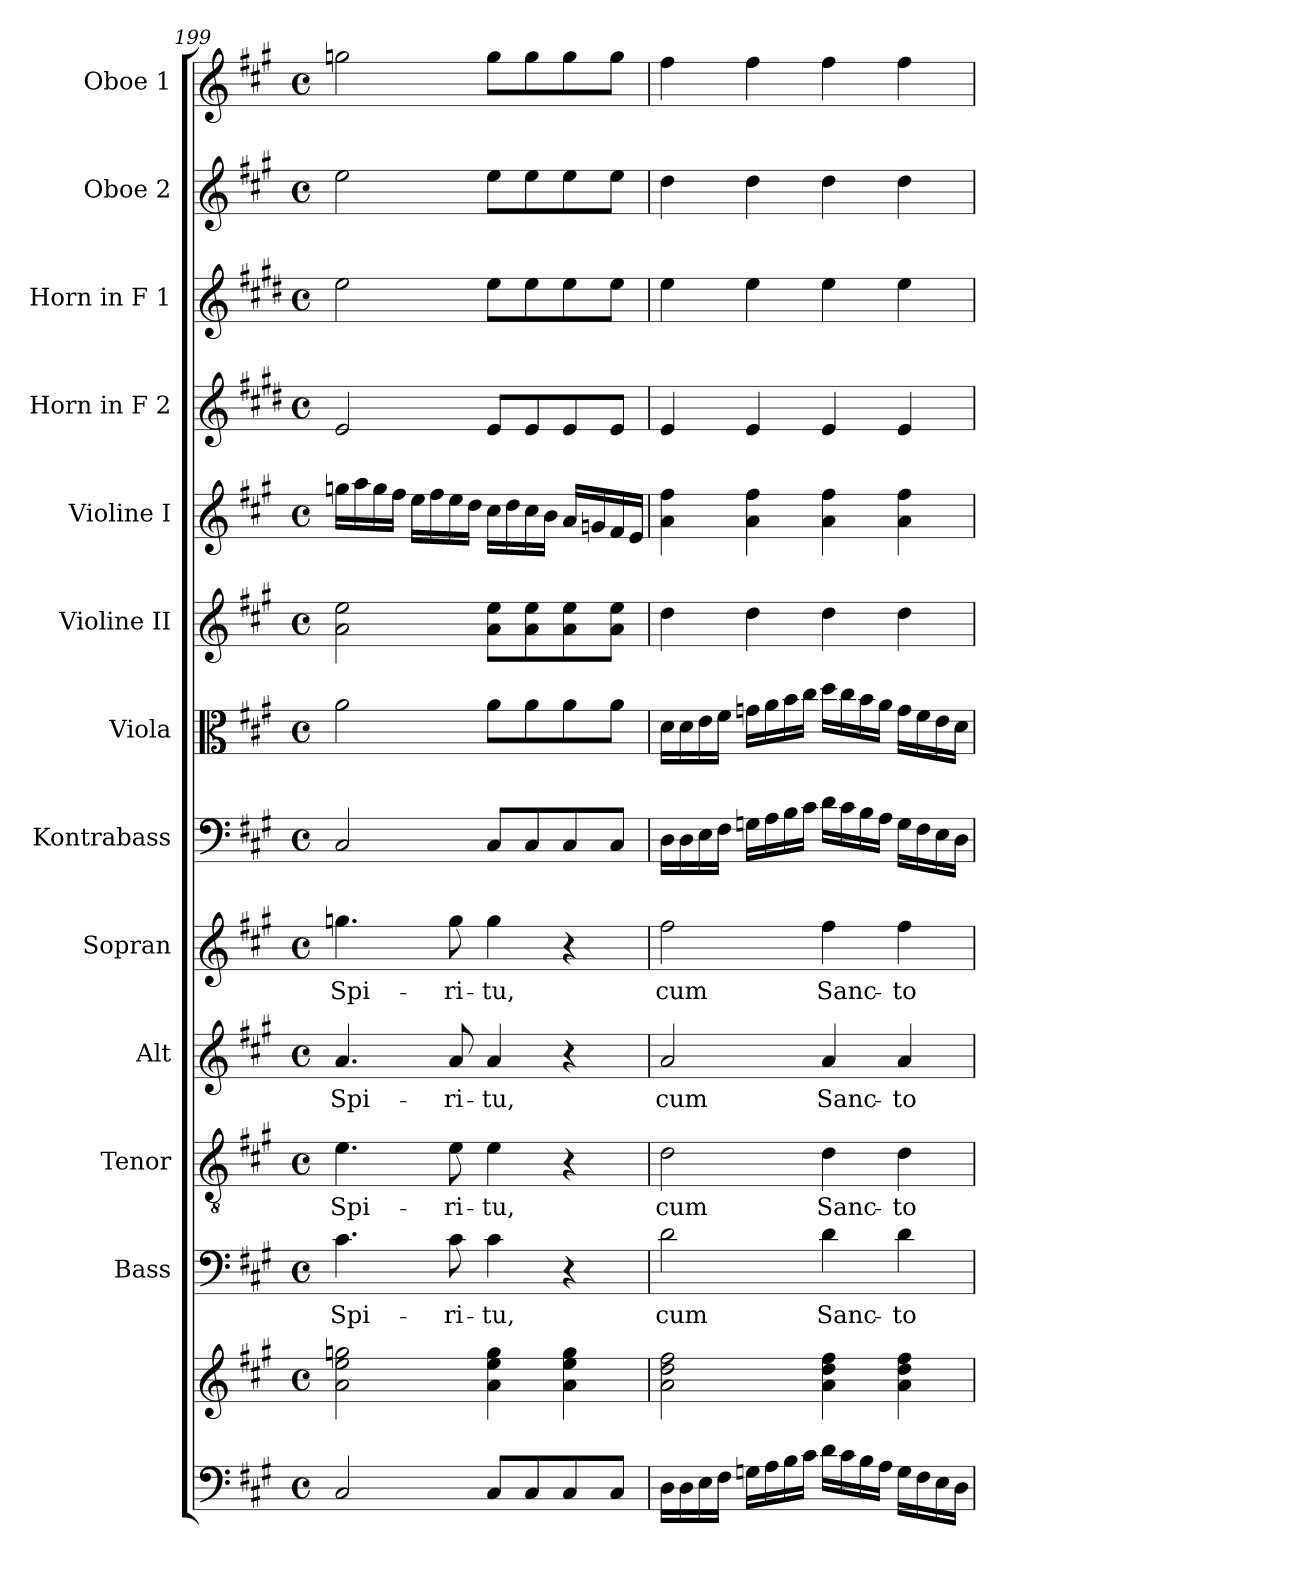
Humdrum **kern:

**kern	**kern	**kern	**text	**kern	**text	**kern	**text	**kern	**text	**kern	**kern	**kern	**kern	**kern	**kern	**kern	**kern
*part13	*part13	*part12	*part12	*part11	*part11	*part10	*part10	*part9	*part9	*part8	*part7	*part6	*part5	*part4	*part3	*part2	*part1
*staff14	*staff13	*staff12	*staff12	*staff11	*staff11	*staff10	*staff10	*staff9	*staff9	*staff8	*staff7	*staff6	*staff5	*staff4	*staff3	*staff2	*staff1
*	*	*I"Bass	*	*I"Tenor	*	*I"Alt	*	*I"Sopran	*	*I"Kontrabass	*I"Viola	*I"Violine II	*I"Violine I	*I"Horn in F 2	*I"Horn in F 1	*I"Oboe 2	*I"Oboe 1
*	*	*I'B.	*	*I'T.	*	*I'A.	*	*I'S.	*	*I'Kb.	*I'Vla.	*I'Vl. II	*I'Vl. I	*	*	*I'Ob.. 2	*I'Ob. 1
*clefF4	*clefG2	*clefF4	*	*clefGv2	*	*clefG2	*	*clefG2	*	*clefF4	*clefC3	*clefG2	*clefG2	*clefG2	*clefG2	*clefG2	*clefG2
*	*	*	*	*	*	*	*	*	*	*ITrd7c12	*	*	*	*ITrd4c7	*ITrd4c7	*	*
*k[f#c#g#]	*k[f#c#g#]	*k[f#c#g#]	*	*k[f#c#g#]	*	*k[f#c#g#]	*	*k[f#c#g#]	*	*k[f#c#g#]	*k[f#c#g#]	*k[f#c#g#]	*k[f#c#g#]	*k[f#c#g#]	*k[f#c#g#]	*k[f#c#g#]	*k[f#c#g#]
*A:	*A:	*A:	*	*A:	*	*A:	*	*A:	*	*A:	*A:	*A:	*A:	*A:	*A:	*A:	*A:
*M4/4	*M4/4	*M4/4	*	*M4/4	*	*M4/4	*	*M4/4	*	*M4/4	*M4/4	*M4/4	*M4/4	*M4/4	*M4/4	*M4/4	*M4/4
*met(c)	*met(c)	*met(c)	*	*met(c)	*	*met(c)	*	*met(c)	*	*met(c)	*met(c)	*met(c)	*met(c)	*met(c)	*met(c)	*met(c)	*met(c)
=199	=199	=199	=199	=199	=199	=199	=199	=199	=199	=199	=199	=199	=199	=199	=199	=199	=199
!	!	!	!LO:LY:b	!	!LO:LY:b	!	!LO:LY:b	!	!LO:LY:b	!	!	!	!	!	!	!	!
2C#/	2a\ 2ee\ 2ggn\	4.c#\	Spi-	4.e\	Spi-	4.a/	Spi-	4.ggn\	Spi-	2CC#/	2a\	2a\ 2ee\	16ggn\LL	2A/	2a\	2ee\	2ggn\
.	.	.	.	.	.	.	.	.	.	.	.	.	16aa\	.	.	.	.
.	.	.	.	.	.	.	.	.	.	.	.	.	16gg\	.	.	.	.
.	.	.	.	.	.	.	.	.	.	.	.	.	16ff#\JJ	.	.	.	.
.	.	.	.	.	.	.	.	.	.	.	.	.	16ee\LL	.	.	.	.
.	.	.	.	.	.	.	.	.	.	.	.	.	16ff#\	.	.	.	.
!	!	!	!LO:LY:b	!	!LO:LY:b	!	!LO:LY:b	!	!LO:LY:b	!	!	!	!	!	!	!	!
.	.	8c#\	-ri-	8e\	-ri-	8a/	-ri-	8gg\	-ri-	.	.	.	16ee\	.	.	.	.
.	.	.	.	.	.	.	.	.	.	.	.	.	16dd\JJ	.	.	.	.
!	!	!	!LO:LY:b	!	!LO:LY:b	!	!LO:LY:b	!	!LO:LY:b	!	!	!	!	!	!	!	!
8C#/L	4a\ 4ee\ 4gg\	4c#\	-tu,	4e\	-tu,	4a/	-tu,	4gg\	-tu,	8CC#/L	8a\L	8a\ 8ee\L	16cc#\LL	8A/L	8a\L	8ee\L	8gg\L
.	.	.	.	.	.	.	.	.	.	.	.	.	16dd\	.	.	.	.
8C#/	.	.	.	.	.	.	.	.	.	8CC#/	8a\	8a\ 8ee\	16cc#\	8A/	8a\	8ee\	8gg\
.	.	.	.	.	.	.	.	.	.	.	.	.	16b\JJ	.	.	.	.
8C#/	4a\ 4ee\ 4gg\	4r	.	4r	.	4r	.	4r	.	8CC#/	8a\	8a\ 8ee\	16a/LL	8A/	8a\	8ee\	8gg\
.	.	.	.	.	.	.	.	.	.	.	.	.	16gn/	.	.	.	.
8C#/J	.	.	.	.	.	.	.	.	.	8CC#/J	8a\J	8a\ 8ee\J	16f#/	8A/J	8a\J	8ee\J	8gg\J
.	.	.	.	.	.	.	.	.	.	.	.	.	16e/JJ	.	.	.	.
=200	=200	=200	=200	=200	=200	=200	=200	=200	=200	=200	=200	=200	=200	=200	=200	=200	=200
!	!	!	!LO:LY:b	!	!LO:LY:b	!	!LO:LY:b	!	!LO:LY:b	!	!	!	!	!	!	!	!
16D\LL	2a\ 2dd\ 2ff#\	2d\	cum	2d\	cum	2a/	cum	2ff#\	cum	16DD\LL	16d\LL	4dd\	4a\ 4ff#\	4A/	4a\	4dd\	4ff#\
16D\	.	.	.	.	.	.	.	.	.	16DD\	16d\	.	.	.	.	.	.
16E\	.	.	.	.	.	.	.	.	.	16EE\	16e\	.	.	.	.	.	.
16F#\JJ	.	.	.	.	.	.	.	.	.	16FF#\JJ	16f#\JJ	.	.	.	.	.	.
16Gn\LL	.	.	.	.	.	.	.	.	.	16GGn\LL	16gn\LL	4dd\	4a\ 4ff#\	4A/	4a\	4dd\	4ff#\
16A\	.	.	.	.	.	.	.	.	.	16AA\	16a\	.	.	.	.	.	.
16B\	.	.	.	.	.	.	.	.	.	16BB\	16b\	.	.	.	.	.	.
16c#\JJ	.	.	.	.	.	.	.	.	.	16C#\JJ	16cc#\JJ	.	.	.	.	.	.
!	!	!	!LO:LY:b	!	!LO:LY:b	!	!LO:LY:b	!	!LO:LY:b	!	!	!	!	!	!	!	!
16d\LL	4a\ 4dd\ 4ff#\	4d\	Sanc-	4d\	Sanc-	4a/	Sanc-	4ff#\	Sanc-	16D\LL	16dd\LL	4dd\	4a\ 4ff#\	4A/	4a\	4dd\	4ff#\
16c#\	.	.	.	.	.	.	.	.	.	16C#\	16cc#\	.	.	.	.	.	.
16B\	.	.	.	.	.	.	.	.	.	16BB\	16b\	.	.	.	.	.	.
16A\JJ	.	.	.	.	.	.	.	.	.	16AA\JJ	16a\JJ	.	.	.	.	.	.
!	!	!	!LO:LY:b	!	!LO:LY:b	!	!LO:LY:b	!	!LO:LY:b	!	!	!	!	!	!	!	!
16G\LL	4a\ 4dd\ 4ff#\	4d\	-to	4d\	-to	4a/	-to	4ff#\	-to	16GG\LL	16g\LL	4dd\	4a\ 4ff#\	4A/	4a\	4dd\	4ff#\
16F#\	.	.	.	.	.	.	.	.	.	16FF#\	16f#\	.	.	.	.	.	.
16E\	.	.	.	.	.	.	.	.	.	16EE\	16e\	.	.	.	.	.	.
16D\JJ	.	.	.	.	.	.	.	.	.	16DD\JJ	16d\JJ	.	.	.	.	.	.
=	=	=	=	=	=	=	=	=	=	=	=	=	=	=	=	=	=
*-	*-	*-	*-	*-	*-	*-	*-	*-	*-	*-	*-	*-	*-	*-	*-	*-	*-
